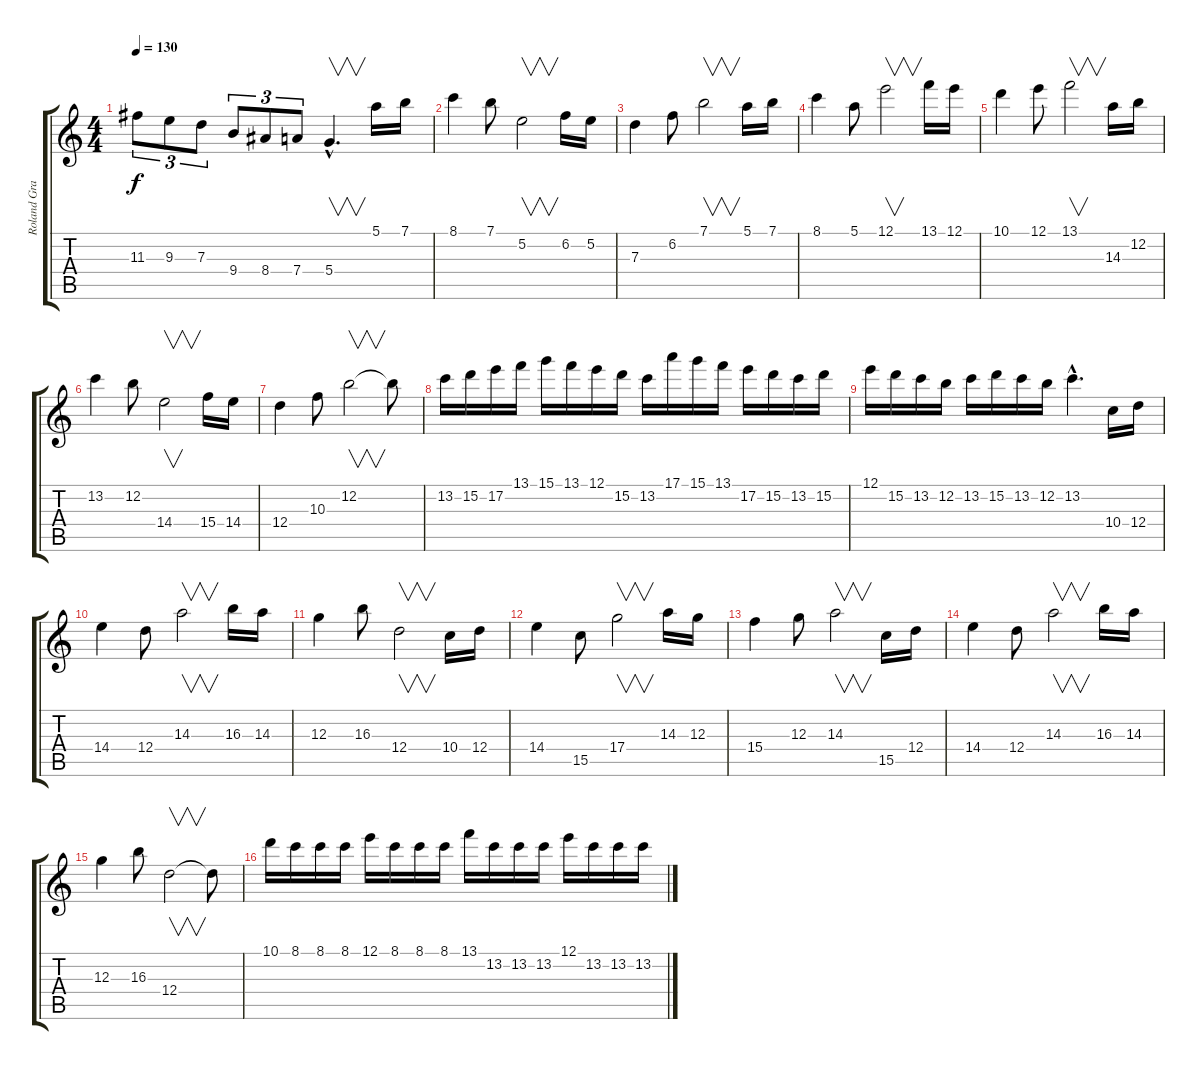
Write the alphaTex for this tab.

\track ("Roland Grapow Solo" "Roland Gra") {instrument distortionguitar}
\staff {score tabs}
\tuning (E4 B3 G3 D3 A2 E2) {hide}
\ts (4 4)
\tempo 130
\clef g2
\ks c
11.3.8{tu (3 2) dy f} 9.3.8{tu (3 2)} 7.3.8{tu (3 2)} 9.4.8{tu (3 2)} 8.4.8{tu (3 2)} 7.4.8{tu (3 2)} 5.4{hac}.4{v d} 5.1.16 7.1.16 |
8.1.4 7.1.8 5.2.2{v} 6.2.16 5.2.16 |
7.3.4 6.2.8 7.1.2{v} 5.1.16 7.1.16 |
8.1.4 5.1.8 12.1.2{v} 13.1.16 12.1.16 |
10.1.4 12.1.8 13.1.2{v} 14.3.16 12.2.16 |
13.2.4 12.2.8 14.4.2{v} 15.4.16 14.4.16 |
12.4.4 10.3.8 12.2.2{v} 12.2{t}.8 |
13.2.16 15.2.16 17.2.16 13.1.16 15.1.16 13.1.16 12.1.16 15.2.16 13.2.16 17.1.16 15.1.16 13.1.16 17.2.16 15.2.16 13.2.16 15.2.16 |
12.1.16 15.2.16 13.2.16 12.2.16 13.2.16 15.2.16 13.2.16 12.2.16 13.2{hac}.4{d} 10.4.16 12.4.16 |
14.4.4 12.4.8 14.3.2{v} 16.3.16 14.3.16 |
12.3.4 16.3.8 12.4.2{v} 10.4.16 12.4.16 |
14.4.4 15.5.8 17.4.2{v} 14.3.16 12.3.16 |
15.4.4 12.3.8 14.3.2{v} 15.5.16 12.4.16 |
14.4.4 12.4.8 14.3.2{v} 16.3.16 14.3.16 |
12.3.4 16.3.8 12.4.2{v} 12.4{t}.8 |
10.1.16 8.1.16 8.1.16 8.1.16 12.1.16 8.1.16 8.1.16 8.1.16 13.1.16 13.2.16 13.2.16 13.2.16 12.1.16 13.2.16 13.2.16 13.2.16
